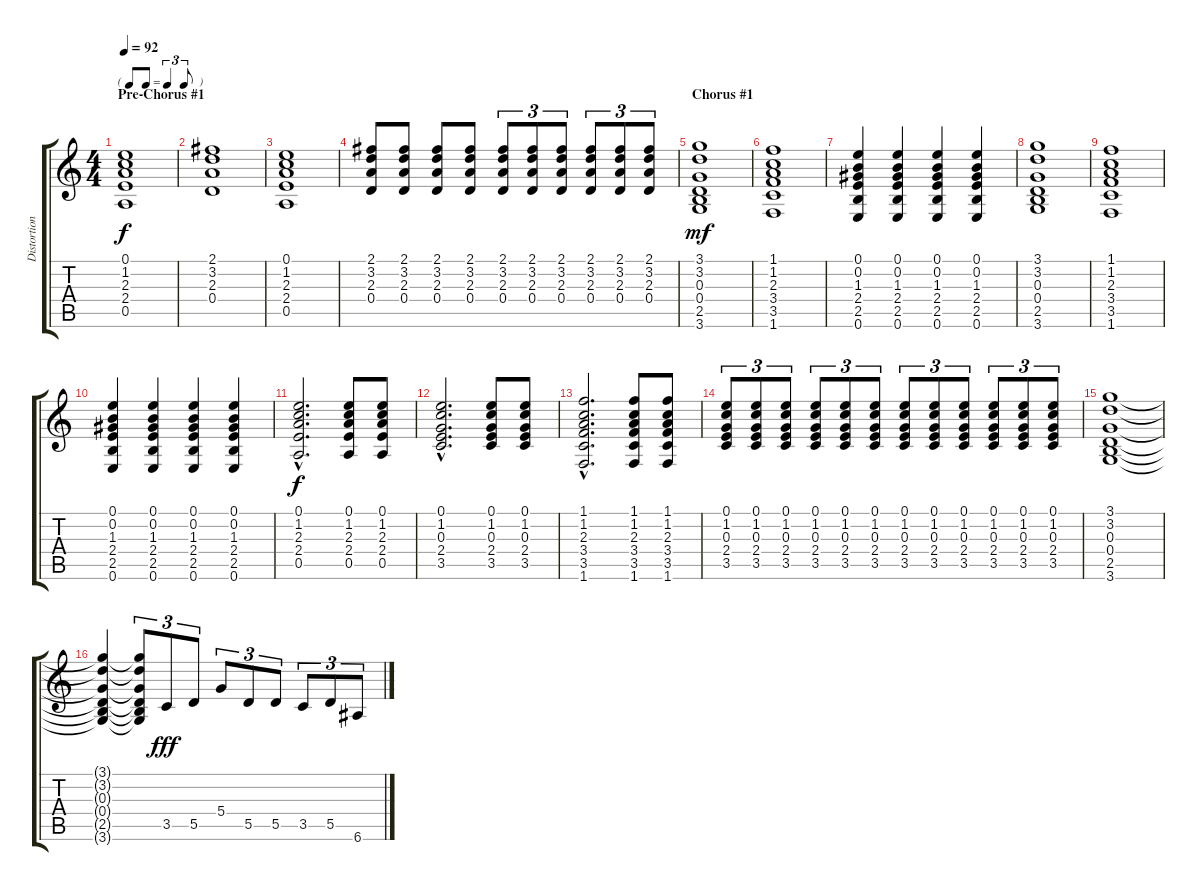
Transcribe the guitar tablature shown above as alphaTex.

\track ("Distortion Guitar #1" "Distortion") {instrument distortionguitar}
\staff {score tabs}
\tuning (E4 B3 G3 D3 A2 E2) {hide}
\ts (4 4)
\tf triplet8th
\section ("" "Pre-Chorus #1")
\tempo 92
\clef g2
\ks c
(0.1 1.2 2.3 2.4 0.5).1{dy f} |
(2.1 3.2 2.3 0.4).1 |
(0.1 1.2 2.3 2.4 0.5).1 |
(2.1 3.2 2.3 0.4).8 (2.1 3.2 2.3 0.4).8 (2.1 3.2 2.3 0.4).8 (2.1 3.2 2.3 0.4).8 (2.1 3.2 2.3 0.4).8{tu (3 2)} (2.1 3.2 2.3 0.4).8{tu (3 2)} (2.1 3.2 2.3 0.4).8{tu (3 2)} (2.1 3.2 2.3 0.4).8{tu (3 2)} (2.1 3.2 2.3 0.4).8{tu (3 2)} (2.1 3.2 2.3 0.4).8{tu (3 2)} |
\section ("" "Chorus #1")
(3.1 3.2 0.3 0.4 2.5 3.6).1{dy mf} |
(1.1 1.2 2.3 3.4 3.5 1.6).1 |
(0.1 0.2 1.3 2.4 2.5 0.6).4 (0.1 0.2 1.3 2.4 2.5 0.6).4 (0.1 0.2 1.3 2.4 2.5 0.6).4 (0.1 0.2 1.3 2.4 2.5 0.6).4 |
(3.1 3.2 0.3 0.4 2.5 3.6).1 |
(1.1 1.2 2.3 3.4 3.5 1.6).1 |
(0.1 0.2 1.3 2.4 2.5 0.6).4 (0.1 0.2 1.3 2.4 2.5 0.6).4 (0.1 0.2 1.3 2.4 2.5 0.6).4 (0.1 0.2 1.3 2.4 2.5 0.6).4 |
(0.1{hac} 1.2{hac} 2.3{hac} 2.4{hac} 0.5{hac}).2{d dy f} (0.1 1.2 2.3 2.4 0.5).8 (0.1 1.2 2.3 2.4 0.5).8 |
(0.1{hac} 1.2{hac} 0.3{hac} 2.4{hac} 3.5{hac}).2{d} (0.1 1.2 0.3 2.4 3.5).8 (0.1 1.2 0.3 2.4 3.5).8 |
(1.1{hac} 1.2{hac} 2.3{hac} 3.4{hac} 3.5{hac} 1.6{hac}).2{d} (1.1 1.2 2.3 3.4 3.5 1.6).8 (1.1 1.2 2.3 3.4 3.5 1.6).8 |
(0.1 1.2 0.3 2.4 3.5).8{tu (3 2)} (0.1 1.2 0.3 2.4 3.5).8{tu (3 2)} (0.1 1.2 0.3 2.4 3.5).8{tu (3 2)} (0.1 1.2 0.3 2.4 3.5).8{tu (3 2)} (0.1 1.2 0.3 2.4 3.5).8{tu (3 2)} (0.1 1.2 0.3 2.4 3.5).8{tu (3 2)} (0.1 1.2 0.3 2.4 3.5).8{tu (3 2)} (0.1 1.2 0.3 2.4 3.5).8{tu (3 2)} (0.1 1.2 0.3 2.4 3.5).8{tu (3 2)} (0.1 1.2 0.3 2.4 3.5).8{tu (3 2)} (0.1 1.2 0.3 2.4 3.5).8{tu (3 2)} (0.1 1.2 0.3 2.4 3.5).8{tu (3 2)} |
(3.1 3.2 0.3 0.4 2.5 3.6).1 |
(3.1{t} 3.2{t} 0.3{t} 0.4{t} 2.5{t} 3.6{t}).4 (3.1{t} 3.2{t} 0.3{t} 0.4{t} 2.5{t} 3.6{t}).8{tu (3 2)} 3.5.8{tu (3 2) dy fff} 5.5.8{tu (3 2)} 5.4.8{tu (3 2)} 5.5.8{tu (3 2)} 5.5.8{tu (3 2)} 3.5.8{tu (3 2)} 5.5.8{tu (3 2)} 6.6.8{tu (3 2)}
